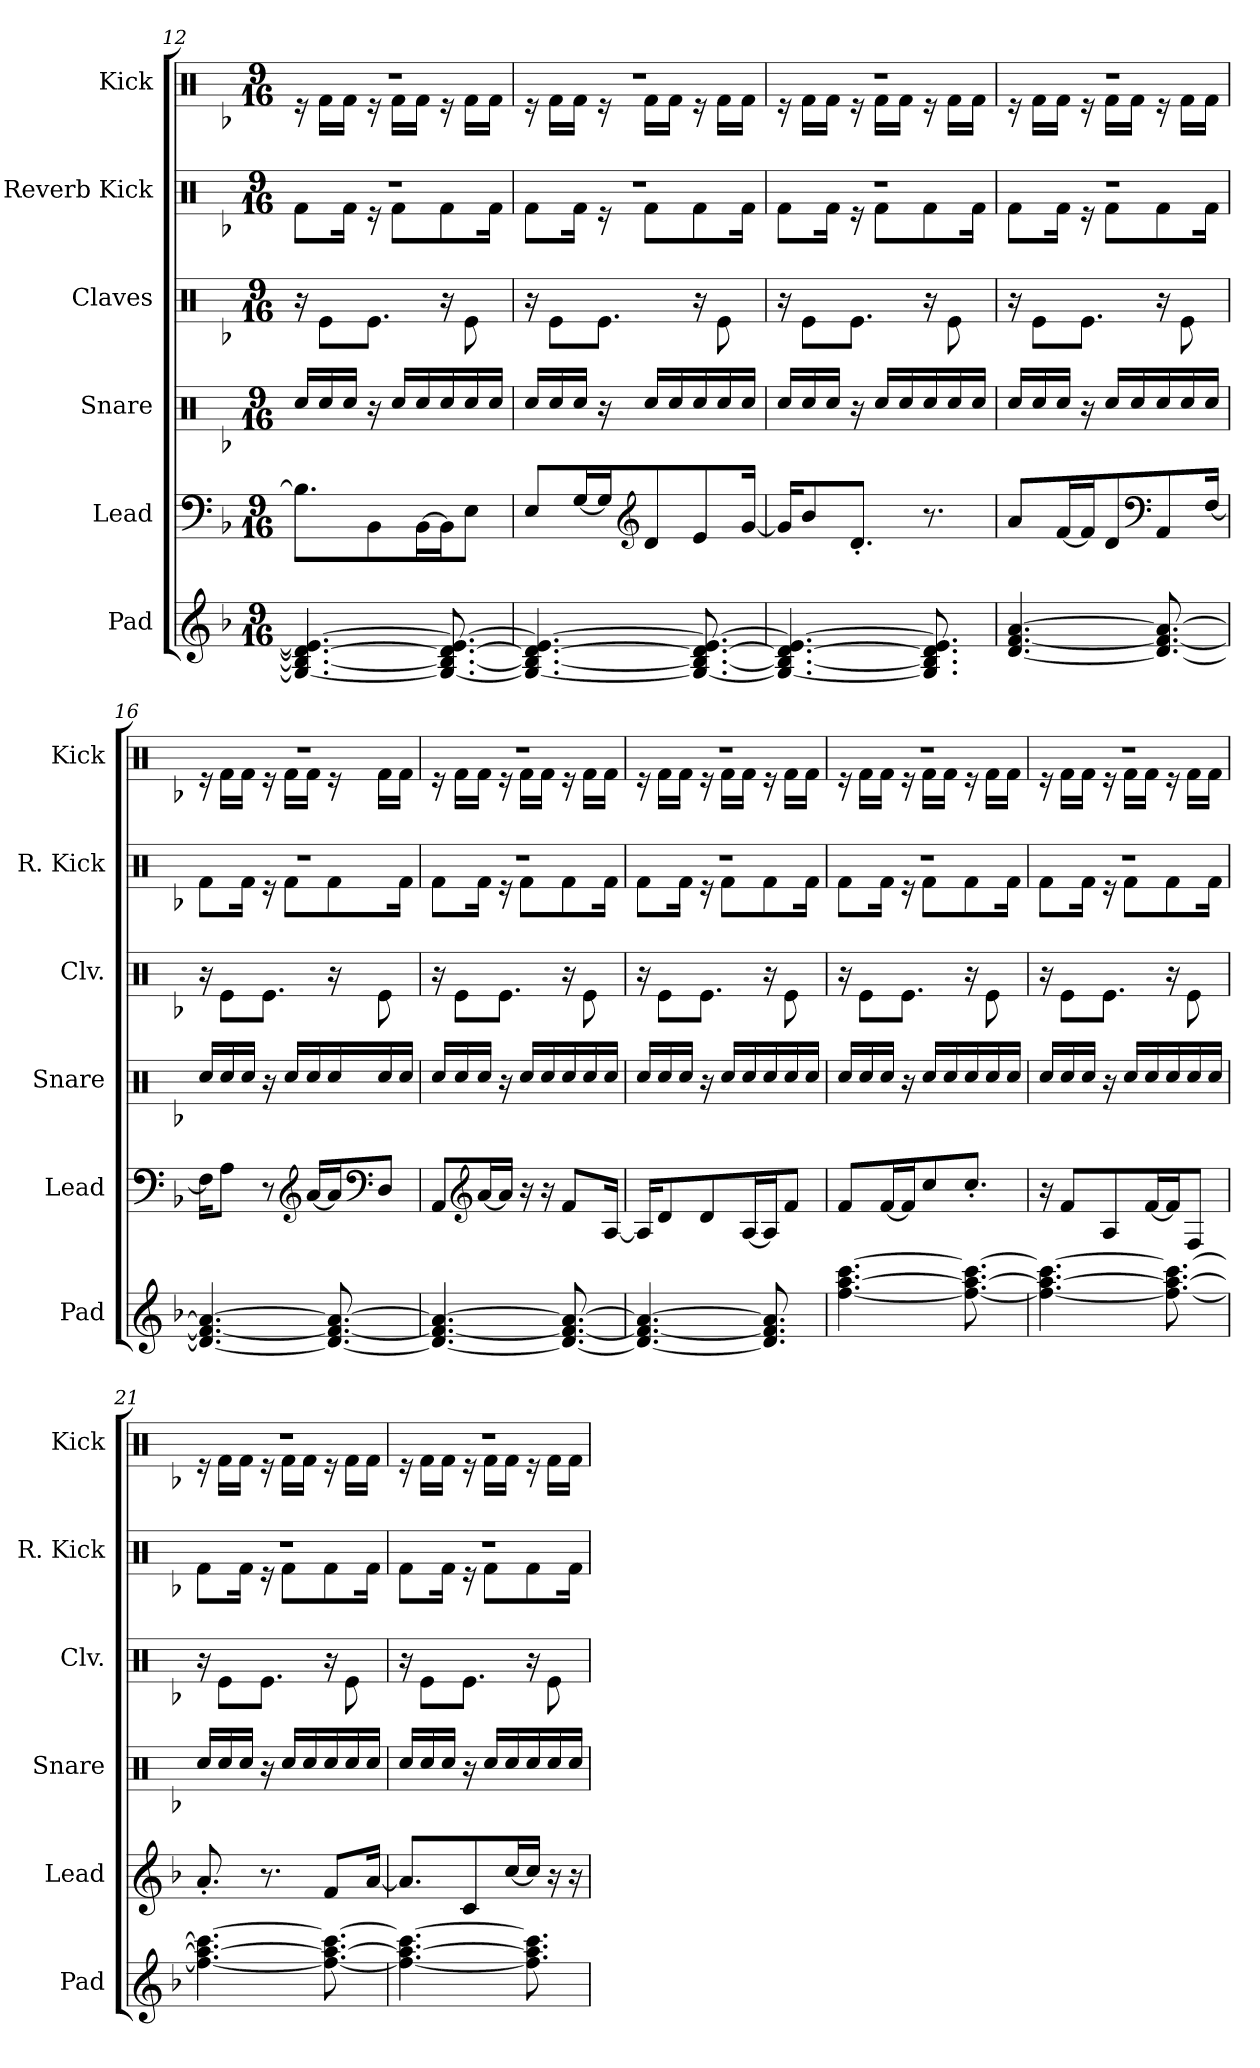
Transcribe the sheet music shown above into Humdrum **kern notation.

**kern	**kern	**kern	**kern	**kern	**kern
*part6	*part5	*part4	*part3	*part2	*part1
*staff6	*staff5	*staff4	*staff3	*staff2	*staff1
*I"Pad	*I"Lead	*I"Snare	*I"Claves	*I"Reverb Kick	*I"Kick
*I'Pad	*I'Lead	*I'Snare	*I'Clv.	*I'R. Kick	*I'Kick
*clefG2	*clefF4	*clefX	*clefX	*clefX	*clefX
*k[b-]	*k[b-]	*k[b-]	*k[b-]	*k[b-]	*k[b-]
*M9/16	*M9/16	*M9/16	*M9/16	*M9/16	*M9/16
=12	=12	=12	=12	=12	=12
*	*	*	*	*^	*^
4.G/_ 4.B-/_ 4.d/_ 4.e/_	8.B-\L]	16Rcc/LL	16r	16%9r	8Rf\L	16%9r	16r
.	.	16Rcc/	8Re\L	.	.	.	16Rf\LL
.	.	16Rcc/JJ	.	.	16Rf\Jk	.	16Rf\JJ
.	8BB-\	16r	8.Re\J	.	16r	.	16r
.	.	16Rcc/LL	.	.	8Rf\L	.	16Rf\LL
.	[16BB-\L	16Rcc/	.	.	.	.	16Rf\JJ
8.G/_ 8.B-/_ 8.d/_ 8.e/_	16BB-\J]	16Rcc/	16r	.	8Rf\	.	16r
.	8E\J	16Rcc/	8Re\	.	.	.	16Rf\LL
.	.	16Rcc/JJ	.	.	16Rf\Jk	.	16Rf\JJ
=13	=13	=13	=13	=13	=13	=13	=13
4.G/_ 4.B-/_ 4.d/_ 4.e/_	8E/L	16Rcc/LL	16r	16%9r	8Rf\L	16%9r	16r
.	.	16Rcc/	8Re\L	.	.	.	16Rf\LL
.	[16G/L	16Rcc/JJ	.	.	16Rf\Jk	.	16Rf\JJ
.	16G/J]	16r	8.Re\J	.	16r	.	16r
*	*clefG2	*	*	*	*	*	*
.	8d/	16Rcc/LL	.	.	8Rf\L	.	16Rf\LL
.	.	16Rcc/	.	.	.	.	16Rf\JJ
8.G/_ 8.B-/_ 8.d/_ 8.e/_	8e/	16Rcc/	16r	.	8Rf\	.	16r
.	.	16Rcc/	8Re\	.	.	.	16Rf\LL
.	[16g/Jk	16Rcc/JJ	.	.	16Rf\Jk	.	16Rf\JJ
!!LO:LB:g=z	!!
=14	=14	=14	=14	=14	=14	=14	=14
4.G/_ 4.B-/_ 4.d/_ 4.e/_	16g/KL]	16Rcc/LL	16r	16%9r	8Rf\L	16%9r	16r
.	8b-/	16Rcc/	8Re\L	.	.	.	16Rf\LL
.	.	16Rcc/JJ	.	.	16Rf\Jk	.	16Rf\JJ
.	8.d'/J	16r	8.Re\J	.	16r	.	16r
.	.	16Rcc/LL	.	.	8Rf\L	.	16Rf\LL
.	.	16Rcc/	.	.	.	.	16Rf\JJ
8.G/] 8.B-/] 8.d/] 8.e/]	8.r	16Rcc/	16r	.	8Rf\	.	16r
.	.	16Rcc/	8Re\	.	.	.	16Rf\LL
.	.	16Rcc/JJ	.	.	16Rf\Jk	.	16Rf\JJ
=15	=15	=15	=15	=15	=15	=15	=15
[4.d/ [4.f/ [4.a/	8a/L	16Rcc/LL	16r	16%9r	8Rf\L	16%9r	16r
.	.	16Rcc/	8Re\L	.	.	.	16Rf\LL
.	[16f/L	16Rcc/JJ	.	.	16Rf\Jk	.	16Rf\JJ
.	16f/J]	16r	8.Re\J	.	16r	.	16r
.	8d/	16Rcc/LL	.	.	8Rf\L	.	16Rf\LL
.	.	16Rcc/	.	.	.	.	16Rf\JJ
*	*clefF4	*	*	*	*	*	*
8.d/_ 8.f/_ 8.a/_	8AA/	16Rcc/	16r	.	8Rf\	.	16r
.	.	16Rcc/	8Re\	.	.	.	16Rf\LL
.	[16F/Jk	16Rcc/JJ	.	.	16Rf\Jk	.	16Rf\JJ
=16	=16	=16	=16	=16	=16	=16	=16
4.d/_ 4.f/_ 4.a/_	16F\KL]	16Rcc/LL	16r	16%9r	8Rf\L	16%9r	16r
.	8A\J	16Rcc/	8Re\L	.	.	.	16Rf\LL
.	.	16Rcc/JJ	.	.	16Rf\Jk	.	16Rf\JJ
.	8r	16r	8.Re\J	.	16r	.	16r
.	.	16Rcc/LL	.	.	8Rf\L	.	16Rf\LL
*	*clefG2	*	*	*	*	*	*
.	[16a/LL	16Rcc/	.	.	.	.	16Rf\JJ
8.d/_ 8.f/_ 8.a/_	16a/J]	16Rcc/	16r	.	8Rf\	.	16r
*	*clefF4	*	*	*	*	*	*
.	8D/J	16Rcc/	8Re\	.	.	.	16Rf\LL
.	.	16Rcc/JJ	.	.	16Rf\Jk	.	16Rf\JJ
=17	=17	=17	=17	=17	=17	=17	=17
4.d/_ 4.f/_ 4.a/_	8AA/L	16Rcc/LL	16r	16%9r	8Rf\L	16%9r	16r
.	.	16Rcc/	8Re\L	.	.	.	16Rf\LL
*	*clefG2	*	*	*	*	*	*
.	[16a/L	16Rcc/JJ	.	.	16Rf\Jk	.	16Rf\JJ
.	16a/JJ]	16r	8.Re\J	.	16r	.	16r
.	16r	16Rcc/LL	.	.	8Rf\L	.	16Rf\LL
.	16r	16Rcc/	.	.	.	.	16Rf\JJ
8.d/_ 8.f/_ 8.a/_	8f/L	16Rcc/	16r	.	8Rf\	.	16r
.	.	16Rcc/	8Re\	.	.	.	16Rf\LL
.	[16A/Jk	16Rcc/JJ	.	.	16Rf\Jk	.	16Rf\JJ
!!LO:PB:g=z	!!
=18	=18	=18	=18	=18	=18	=18	=18
4.d/_ 4.f/_ 4.a/_	16A/KL]	16Rcc/LL	16r	16%9r	8Rf\L	16%9r	16r
.	8d/	16Rcc/	8Re\L	.	.	.	16Rf\LL
.	.	16Rcc/JJ	.	.	16Rf\Jk	.	16Rf\JJ
.	8d/	16r	8.Re\J	.	16r	.	16r
.	.	16Rcc/LL	.	.	8Rf\L	.	16Rf\LL
.	[16A/L	16Rcc/	.	.	.	.	16Rf\JJ
8.d/] 8.f/] 8.a/]	16A/J]	16Rcc/	16r	.	8Rf\	.	16r
.	8f/J	16Rcc/	8Re\	.	.	.	16Rf\LL
.	.	16Rcc/JJ	.	.	16Rf\Jk	.	16Rf\JJ
=19	=19	=19	=19	=19	=19	=19	=19
[4.ff\ [4.aa\ [4.ccc\	8f/L	16Rcc/LL	16r	16%9r	8Rf\L	16%9r	16r
.	.	16Rcc/	8Re\L	.	.	.	16Rf\LL
.	[16f/L	16Rcc/JJ	.	.	16Rf\Jk	.	16Rf\JJ
.	16f/J]	16r	8.Re\J	.	16r	.	16r
.	8cc/	16Rcc/LL	.	.	8Rf\L	.	16Rf\LL
.	.	16Rcc/	.	.	.	.	16Rf\JJ
8.ff\_ 8.aa\_ 8.ccc\_	8.cc'/J	16Rcc/	16r	.	8Rf\	.	16r
.	.	16Rcc/	8Re\	.	.	.	16Rf\LL
.	.	16Rcc/JJ	.	.	16Rf\Jk	.	16Rf\JJ
=20	=20	=20	=20	=20	=20	=20	=20
4.ff\_ 4.aa\_ 4.ccc\_	16r	16Rcc/LL	16r	16%9r	8Rf\L	16%9r	16r
.	8f/L	16Rcc/	8Re\L	.	.	.	16Rf\LL
.	.	16Rcc/JJ	.	.	16Rf\Jk	.	16Rf\JJ
.	8A/	16r	8.Re\J	.	16r	.	16r
.	.	16Rcc/LL	.	.	8Rf\L	.	16Rf\LL
.	[16f/L	16Rcc/	.	.	.	.	16Rf\JJ
8.ff\_ 8.aa\_ 8.ccc\_	16f/J]	16Rcc/	16r	.	8Rf\	.	16r
.	8F/J	16Rcc/	8Re\	.	.	.	16Rf\LL
.	.	16Rcc/JJ	.	.	16Rf\Jk	.	16Rf\JJ
=21	=21	=21	=21	=21	=21	=21	=21
4.ff\_ 4.aa\_ 4.ccc\_	8.a'/	16Rcc/LL	16r	16%9r	8Rf\L	16%9r	16r
.	.	16Rcc/	8Re\L	.	.	.	16Rf\LL
.	.	16Rcc/JJ	.	.	16Rf\Jk	.	16Rf\JJ
.	8.r	16r	8.Re\J	.	16r	.	16r
.	.	16Rcc/LL	.	.	8Rf\L	.	16Rf\LL
.	.	16Rcc/	.	.	.	.	16Rf\JJ
8.ff\_ 8.aa\_ 8.ccc\_	8f/L	16Rcc/	16r	.	8Rf\	.	16r
.	.	16Rcc/	8Re\	.	.	.	16Rf\LL
.	[16a/Jk	16Rcc/JJ	.	.	16Rf\Jk	.	16Rf\JJ
!!LO:LB:g=z	!!
=22	=22	=22	=22	=22	=22	=22	=22
4.ff\_ 4.aa\_ 4.ccc\_	8.a/L]	16Rcc/LL	16r	16%9r	8Rf\L	16%9r	16r
.	.	16Rcc/	8Re\L	.	.	.	16Rf\LL
.	.	16Rcc/JJ	.	.	16Rf\Jk	.	16Rf\JJ
.	8c/	16r	8.Re\J	.	16r	.	16r
.	.	16Rcc/LL	.	.	8Rf\L	.	16Rf\LL
.	[16cc/L	16Rcc/	.	.	.	.	16Rf\JJ
8.ff\] 8.aa\] 8.ccc\]	16cc/JJ]	16Rcc/	16r	.	8Rf\	.	16r
.	16r	16Rcc/	8Re\	.	.	.	16Rf\LL
.	16r	16Rcc/JJ	.	.	16Rf\Jk	.	16Rf\JJ
*	*	*	*	*v	*v	*	*
*	*	*	*	*	*v	*v
=	=	=	=	=	=
*-	*-	*-	*-	*-	*-
